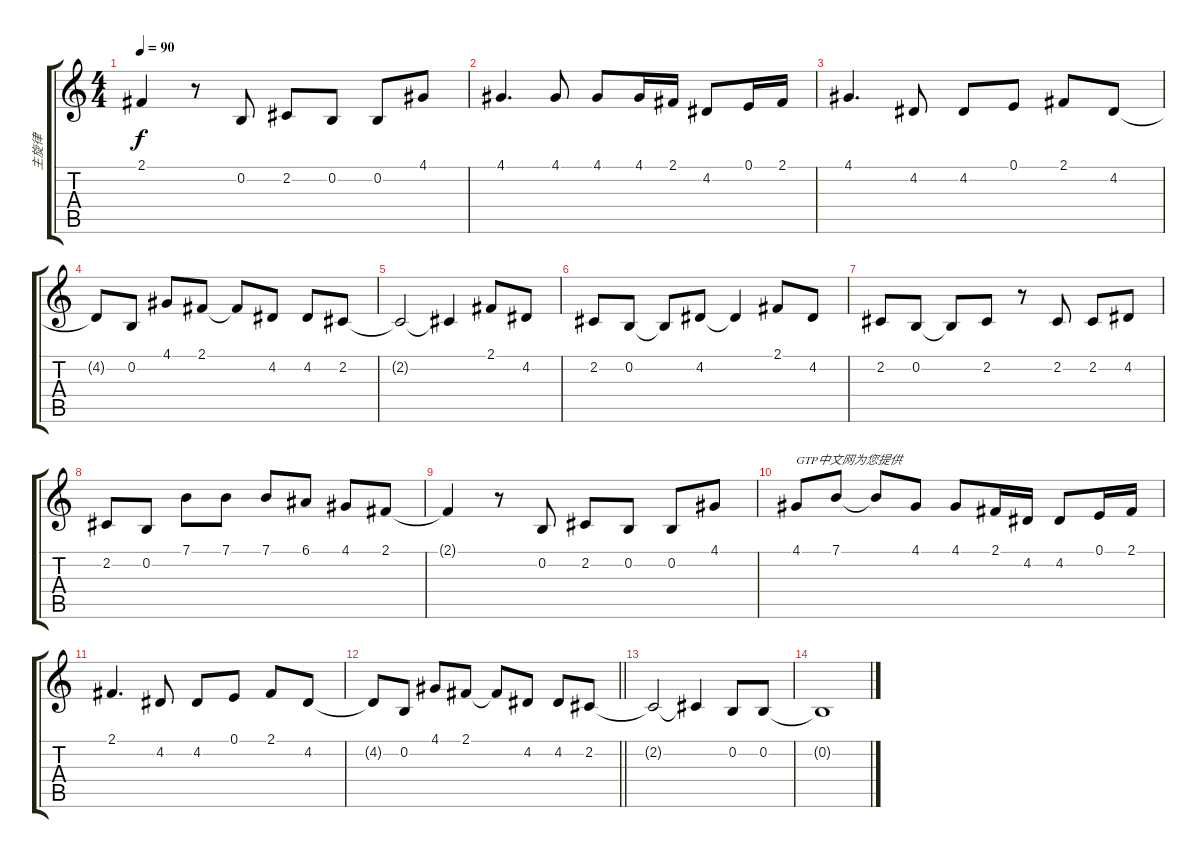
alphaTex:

\track ("主旋律" "主旋律") {instrument pad8sweep}
\staff {score tabs}
\tuning (E4 B3 G3 D3 A2 E2) {hide}
\ts (4 4)
\tempo 90
\clef g2
\ks c
2.1{t}.4{dy f} r.8 0.2.8 2.2.8 0.2.8 0.2.8 4.1.8 |
4.1.4{d} 4.1.8 4.1.8 4.1.16 2.1.16 4.2.8 0.1.16 2.1.16 |
4.1.4{d} 4.2.8 4.2.8 0.1.8 2.1.8 4.2.8 |
4.2{t}.8 0.2.8 4.1.8 2.1.8 2.1{t}.8 4.2.8 4.2.8 2.2.8 |
2.2{t}.2 2.2{t}.4 2.1.8 4.2.8 |
2.2.8 0.2.8 0.2{t}.8 4.2.8 4.2{t}.4 2.1.8 4.2.8 |
2.2.8 0.2.8 0.2{t}.8 2.2.8 r.8 2.2.8 2.2.8 4.2.8 |
2.2.8 0.2.8 7.1.8 7.1.8 7.1.8 6.1.8 4.1.8 2.1.8 |
2.1{t}.4 r.8 0.2.8 2.2.8 0.2.8 0.2.8 4.1.8 |
4.1.8{txt "GTP中文网为您提供"} 7.1.8 7.1{t}.8 4.1.8 4.1.8 2.1.16 4.2.16 4.2.8 0.1.16 2.1.16 |
2.1.4{d} 4.2.8 4.2.8 0.1.8 2.1.8 4.2.8 |
\barLineRight lightlight
4.2{t}.8 0.2.8 4.1.8 2.1.8 2.1{t}.8 4.2.8 4.2.8 2.2.8 |
2.2{t}.2 2.2{t}.4 0.2.8 0.2.8 |
0.2{t}.1
